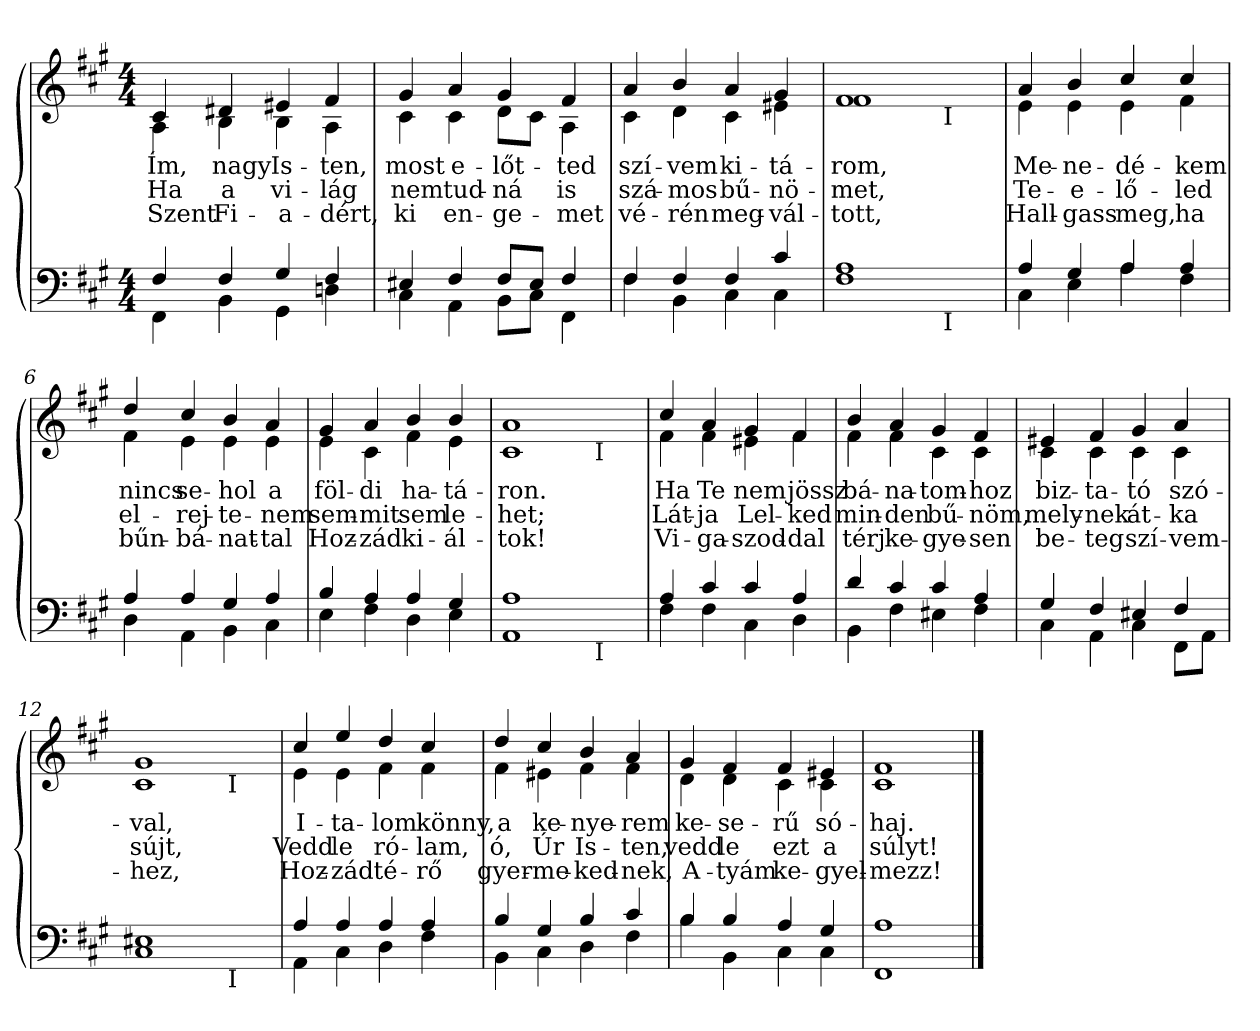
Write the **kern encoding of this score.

**kern	**kern	**text	**text	**text
*part2	*part1	*part1	*part1	*part1
*staff2	*staff1	*staff1	*staff1	*staff1
*clefF4	*clefG2	*	*	*
*k[f#c#g#]	*k[f#c#g#]	*	*	*
*f#:	*f#:	*	*	*
*M4/4	*M4/4	*	*	*
=1	=1	=1	=1	=1
*^	*	*	*	*
!	!	!LO:TX:a:B:t=Con dolore	!	!	!
!	!	!	!LO:LY:b	!LO:LY:b	!LO:LY:b
*	*	*^	*	*	*
4F#/	4FF#\	4c#/	4A\	Ím,	Ha	Szent
!	!	!	!	!LO:LY:b	!LO:LY:b	!LO:LY:b
4F#/	4BB\	4d#X/	4B\	nagy	a	Fi-
!	!	!	!	!LO:LY:b	!LO:LY:b	!LO:LY:b
4G#/	4GG#\	4e#X/	4B\	Is-	vi-	-a-
!	!	!	!	!LO:LY:b	!LO:LY:b	!LO:LY:b
4F#/	4Dn\	4f#/	4A\	-ten,	-lág	-dért,
=2	=2	=2	=2	=2	=2	=2
!	!	!	!	!LO:LY:b	!LO:LY:b	!LO:LY:b
4E#X/	4C#\	4g#/	4c#\	most	nem	ki
!	!	!	!	!LO:LY:b	!LO:LY:b	!LO:LY:b
4F#/	4AA\	4a/	4c#\	e-	tud-	en-
!	!	!	!	!LO:LY:b	!LO:LY:b	!LO:LY:b
8F#/L	8BB\L	4g#/	8d\L	-lőt-	-ná	-ge-
8E#/J	8C#\J	.	8c#\J	.	.	.
!	!	!	!	!LO:LY:b	!LO:LY:b	!LO:LY:b
4F#/	4FF#\	4f#/	4A\	-ted	is	-met
=3	=3	=3	=3	=3	=3	=3
!	!	!	!	!LO:LY:b	!LO:LY:b	!LO:LY:b
4F#/	4F#\	4a/	4c#\	szí-	szá-	vé-
!	!	!	!	!LO:LY:b	!LO:LY:b	!LO:LY:b
4F#/	4BB\	4b/	4d\	-vem	-mos	-rén
!	!	!	!	!LO:LY:b	!LO:LY:b	!LO:LY:b
4F#/	4C#\	4a/	4c#\	ki-	bű-	meg-
!	!	!	!	!LO:LY:b	!LO:LY:b	!LO:LY:b
4c#/	4C#\	4g#/	4e#X\	-tá-	-nö-	-vál-
*	*	*v	*v	*	*	*
=4	=4	=4	=4	=4	=4
*	*	*^	*	*	*
!	!	!	!	!LO:LY:b	!LO:LY:b	!LO:LY:b
*	*^	*	*^	*	*	*
1A	1F#	2ryy	1f#	1f#	2ryy	-rom,	-met,	-tott,
.	.	8ryy	.	.	8ryy	.	.	.
!	!	!	!	!	!LO:TX:b:t=I	!	!	!
!	!	!LO:TX:b:t=I	!	!	!	!	!	!
.	.	4.ryy	.	.	4.ryy	.	.	.
*	*v	*v	*	*	*	*	*	*
*	*	*v	*v	*v	*	*	*
!!LO:LB:g=z
=5	=5	=5	=5	=5	=5
*	*^	*^	*	*	*
*	*	*	*	*^	*	*	*
!	!	!	!	!	!	!LO:LY:b	!LO:LY:b	!LO:LY:b
*	*v	*v	*	*	*	*	*	*
*	*	*	*v	*v	*	*	*
4A/	4C#\	4a/	4e\	Me-	Te-	Hall-
!	!	!	!	!LO:LY:b	!LO:LY:b	!LO:LY:b
4G#/	4E\	4b/	4e\	-ne-	-e-	-gass
!	!	!	!	!LO:LY:b	!LO:LY:b	!LO:LY:b
4A/	4A\	4cc#/	4e\	-dé-	-lő-	meg,
!	!	!	!	!LO:LY:b	!LO:LY:b	!LO:LY:b
4A/	4F#\	4cc#/	4f#\	-kem	-led	ha
=6	=6	=6	=6	=6	=6	=6
!	!	!	!	!LO:LY:b	!LO:LY:b	!LO:LY:b
4A/	4D\	4dd/	4f#\	nincs	el-	bűn-
!	!	!	!	!LO:LY:b	!LO:LY:b	!LO:LY:b
4A/	4AA\	4cc#/	4e\	se-	-rej-	-bá-
!	!	!	!	!LO:LY:b	!LO:LY:b	!LO:LY:b
4G#/	4BB\	4b/	4e\	-hol	-te-	-nat-
!	!	!	!	!LO:LY:b	!LO:LY:b	!LO:LY:b
4A/	4C#\	4a/	4e\	a	-nem	-tal
=7	=7	=7	=7	=7	=7	=7
!	!	!	!	!LO:LY:b	!LO:LY:b	!LO:LY:b
4B/	4E\	4g#/	4e\	föl-	sem-	Hoz-
!	!	!	!	!LO:LY:b	!LO:LY:b	!LO:LY:b
4A/	4F#\	4a/	4c#\	-di	-mit	-zád
!	!	!	!	!LO:LY:b	!LO:LY:b	!LO:LY:b
4A/	4D\	4b/	4f#\	ha-	sem	ki-
!	!	!	!	!LO:LY:b	!LO:LY:b	!LO:LY:b
4G#/	4E\	4b/	4e\	-tá-	le-	-ál-
*	*	*v	*v	*	*	*
=8	=8	=8	=8	=8	=8
*	*	*^	*	*	*
!	!	!	!	!LO:LY:b	!LO:LY:b	!LO:LY:b
*	*^	*	*^	*	*	*
1A	1AA	2ryy	1a	1c#	2ryy	-ron.	-het;	-tok!
.	.	8ryy	.	.	8ryy	.	.	.
!	!	!	!	!	!LO:TX:b:t=I	!	!	!
!	!	!LO:TX:b:t=I	!	!	!	!	!	!
.	.	4.ryy	.	.	4.ryy	.	.	.
*	*v	*v	*	*	*	*	*	*
*	*	*v	*v	*v	*	*	*
!!LO:LB:g=z
=9	=9	=9	=9	=9	=9
*	*^	*^	*	*	*
*	*	*	*	*^	*	*	*
!	!	!	!	!	!	!LO:LY:b	!LO:LY:b	!LO:LY:b
*	*v	*v	*	*	*	*	*	*
*	*	*	*v	*v	*	*	*
4A/	4F#\	4cc#/	4f#\	Ha	Lát-	Vi-
!	!	!	!	!LO:LY:b	!LO:LY:b	!LO:LY:b
4c#/	4F#\	4a/	4f#\	Te	-ja	-ga-
!	!	!	!	!LO:LY:b	!LO:LY:b	!LO:LY:b
4c#/	4C#\	4g#/	4e#X\	nem	Lel-	-szod-
!	!	!	!	!LO:LY:b	!LO:LY:b	!LO:LY:b
4A/	4D\	4f#/	4f#\	jössz	-ked	-dal
=10	=10	=10	=10	=10	=10	=10
!	!	!	!	!LO:LY:b	!LO:LY:b	!LO:LY:b
4d/	4BB\	4b/	4f#\	bá-	min-	térj
!	!	!	!	!LO:LY:b	!LO:LY:b	!LO:LY:b
4c#/	4F#\	4a/	4f#\	-na-	-den	ke-
!	!	!	!	!LO:LY:b	!LO:LY:b	!LO:LY:b
4c#/	4E#X\	4g#/	4c#\	-tom-	bű-	-gye-
!	!	!	!	!LO:LY:b	!LO:LY:b	!LO:LY:b
4A/	4F#\	4f#/	4c#\	-hoz	-nöm,	-sen
=11	=11	=11	=11	=11	=11	=11
!	!	!	!	!LO:LY:b	!LO:LY:b	!LO:LY:b
4G#/	4C#\	4e#X/	4c#\	biz-	mely-	be-
!	!	!	!	!LO:LY:b	!LO:LY:b	!LO:LY:b
4F#/	4AA\	4f#/	4c#\	-ta-	-nek	-teg
!	!	!	!	!LO:LY:b	!LO:LY:b	!LO:LY:b
4E#X/	4C#\	4g#/	4c#\	-tó	át-	szí-
!	!	!	!	!LO:LY:b	!LO:LY:b	!LO:LY:b
4F#/	8FF#\L	4a/	4c#\	szó-	-ka	-vem-
.	8AA\J	.	.	.	.	.
*	*	*v	*v	*	*	*
=12	=12	=12	=12	=12	=12
!	!	!	!LO:LY:b	!LO:LY:b	!LO:LY:b
*	*^	*^	*	*	*
*	*	*	*	*^	*	*	*
1E#X	1C#	2ryy	1g#	1c#	2ryy	-val,	sújt,	-hez,
.	.	8ryy	.	.	8ryy	.	.	.
!	!	!	!	!	!LO:TX:b:t=I	!	!	!
!	!	!LO:TX:b:t=I	!	!	!	!	!	!
.	.	4.ryy	.	.	4.ryy	.	.	.
*	*v	*v	*	*	*	*	*	*
*	*	*v	*v	*v	*	*	*
!!LO:LB:g=z
=13	=13	=13	=13	=13	=13
*	*^	*^	*	*	*
*	*	*	*	*^	*	*	*
!	!	!	!	!	!	!LO:LY:b	!LO:LY:b	!LO:LY:b
*	*v	*v	*	*	*	*	*	*
*	*	*	*v	*v	*	*	*
4A/	4AA\	4cc#/	4e\	I-	Vedd	Hoz-
!	!	!	!	!LO:LY:b	!LO:LY:b	!LO:LY:b
4A/	4C#\	4ee/	4e\	-ta-	le	-zád
!	!	!	!	!LO:LY:b	!LO:LY:b	!LO:LY:b
4A/	4D\	4dd/	4f#\	-lom	ró-	té-
!	!	!	!	!LO:LY:b	!LO:LY:b	!LO:LY:b
4A/	4F#\	4cc#/	4f#\	könny,	-lam,	-rő
=14	=14	=14	=14	=14	=14	=14
!	!	!	!	!LO:LY:b	!LO:LY:b	!LO:LY:b
4B/	4BB\	4dd/	4f#\	a	ó,	gyer-
!	!	!	!	!LO:LY:b	!LO:LY:b	!LO:LY:b
4G#/	4C#\	4cc#/	4e#X\	ke-	Úr	-me-
!	!	!	!	!LO:LY:b	!LO:LY:b	!LO:LY:b
4B/	4D\	4b/	4f#\	-nye-	Is-	-ked-
!	!	!	!	!LO:LY:b	!LO:LY:b	!LO:LY:b
4c#/	4F#\	4a/	4f#\	-rem	-ten,	-nek,
=15	=15	=15	=15	=15	=15	=15
!	!	!	!	!LO:LY:b	!LO:LY:b	!LO:LY:b
4B/	4B\	4g#/	4d\	ke-	vedd	A-
!	!	!	!	!LO:LY:b	!LO:LY:b	!LO:LY:b
4B/	4BB\	4f#/	4d\	-se-	le	-tyám
!	!	!	!	!LO:LY:b	!LO:LY:b	!LO:LY:b
4A/	4C#\	4f#/	4c#\	-rű	ezt	ke-
!	!	!	!	!LO:LY:b	!LO:LY:b	!LO:LY:b
4G#/	4C#\	4e#X/	4c#\	só-	a	-gyel-
=16	=16	=16	=16	=16	=16	=16
!	!	!	!	!LO:LY:b	!LO:LY:b	!LO:LY:b
1A	1FF#	1f#	1c#	-haj.	súlyt!	-mezz!
*v	*v	*	*	*	*	*
*	*v	*v	*	*	*
==	==	==	==	==
*-	*-	*-	*-	*-
